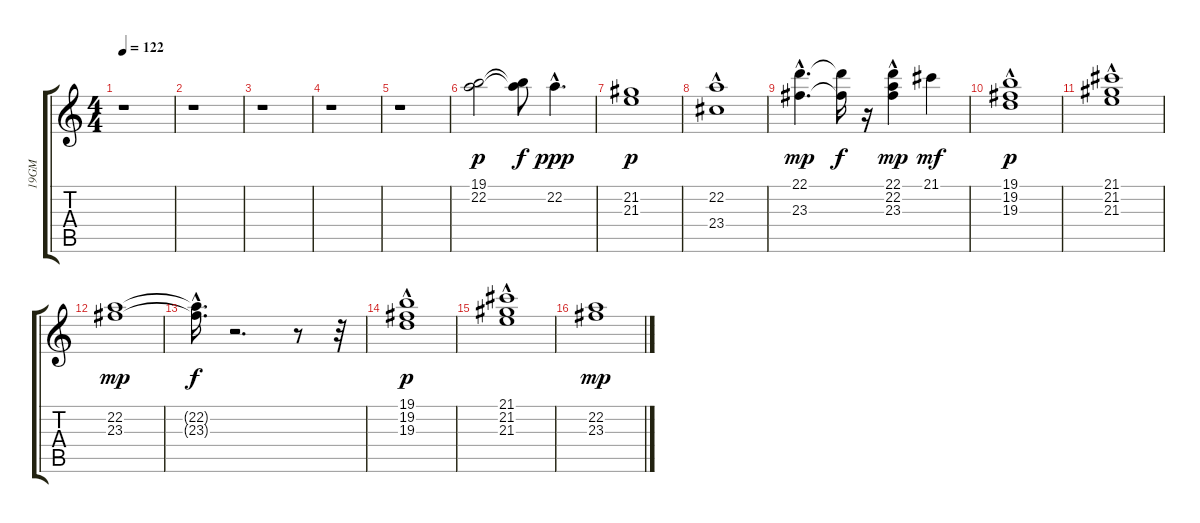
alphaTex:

\track ("19GM" "19GM") {instrument rockorgan}
\staff {score tabs}
\tuning (E4 B3 G3 D3 A2 E2) {hide}
\ts (4 4)
\tempo 122
\clef g2
\ks c
r.1{dy f} |
r.1 |
r.1 |
r.1 |
r.1 |
(19.1 22.2).2{dy p} (19.1{t} 22.2{t}).8{dy f} 22.2{hac}.4{d dy ppp} |
(21.2 21.3).1{dy p} |
(22.2 23.4{hac}).1 |
(22.1{hac} 23.3{hac}).4{d dy mp} (22.1{t} 23.3{t}).16{dy f} r.16 (22.1{hac} 22.2 23.3).4{dy mp} 21.1.4{dy mf} |
(19.1 19.2{hac} 19.3{hac}).1{dy p} |
(21.1 21.2{hac} 21.3{hac}).1 |
(22.2 23.3).1{dy mp} |
(22.2{hac t} 23.3{t}).16{d dy f} r.2{d} r.8 r.32 |
(19.1 19.2{hac} 19.3{hac}).1{dy p} |
(21.1 21.2{hac} 21.3{hac}).1 |
(22.2 23.3).1{dy mp}
